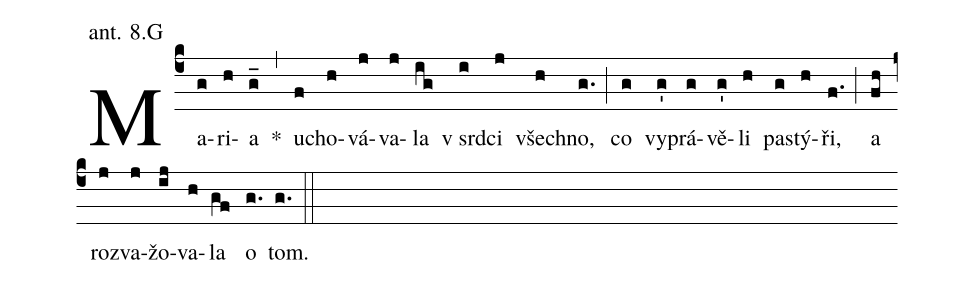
office-part: modlitba uprostřed dne, antifona v poledne;
mode: 8;
annotation: ant. 8.G;
%%
(c4)
Ma(g)ri(h)a(g_) *(,)
u(f)cho(h)vá(j)va(j)la(ig) v srd(i)ci(j) všech(h)no,(g.) (;)
co(g) vy(g')prá(g)vě(g')li(h) pas(g)tý(h)ři,(f.) (;)
a(fh) roz(j)va(j)žo(ij)va(h)la(gf) o(g.) tom.(g.) (::)
